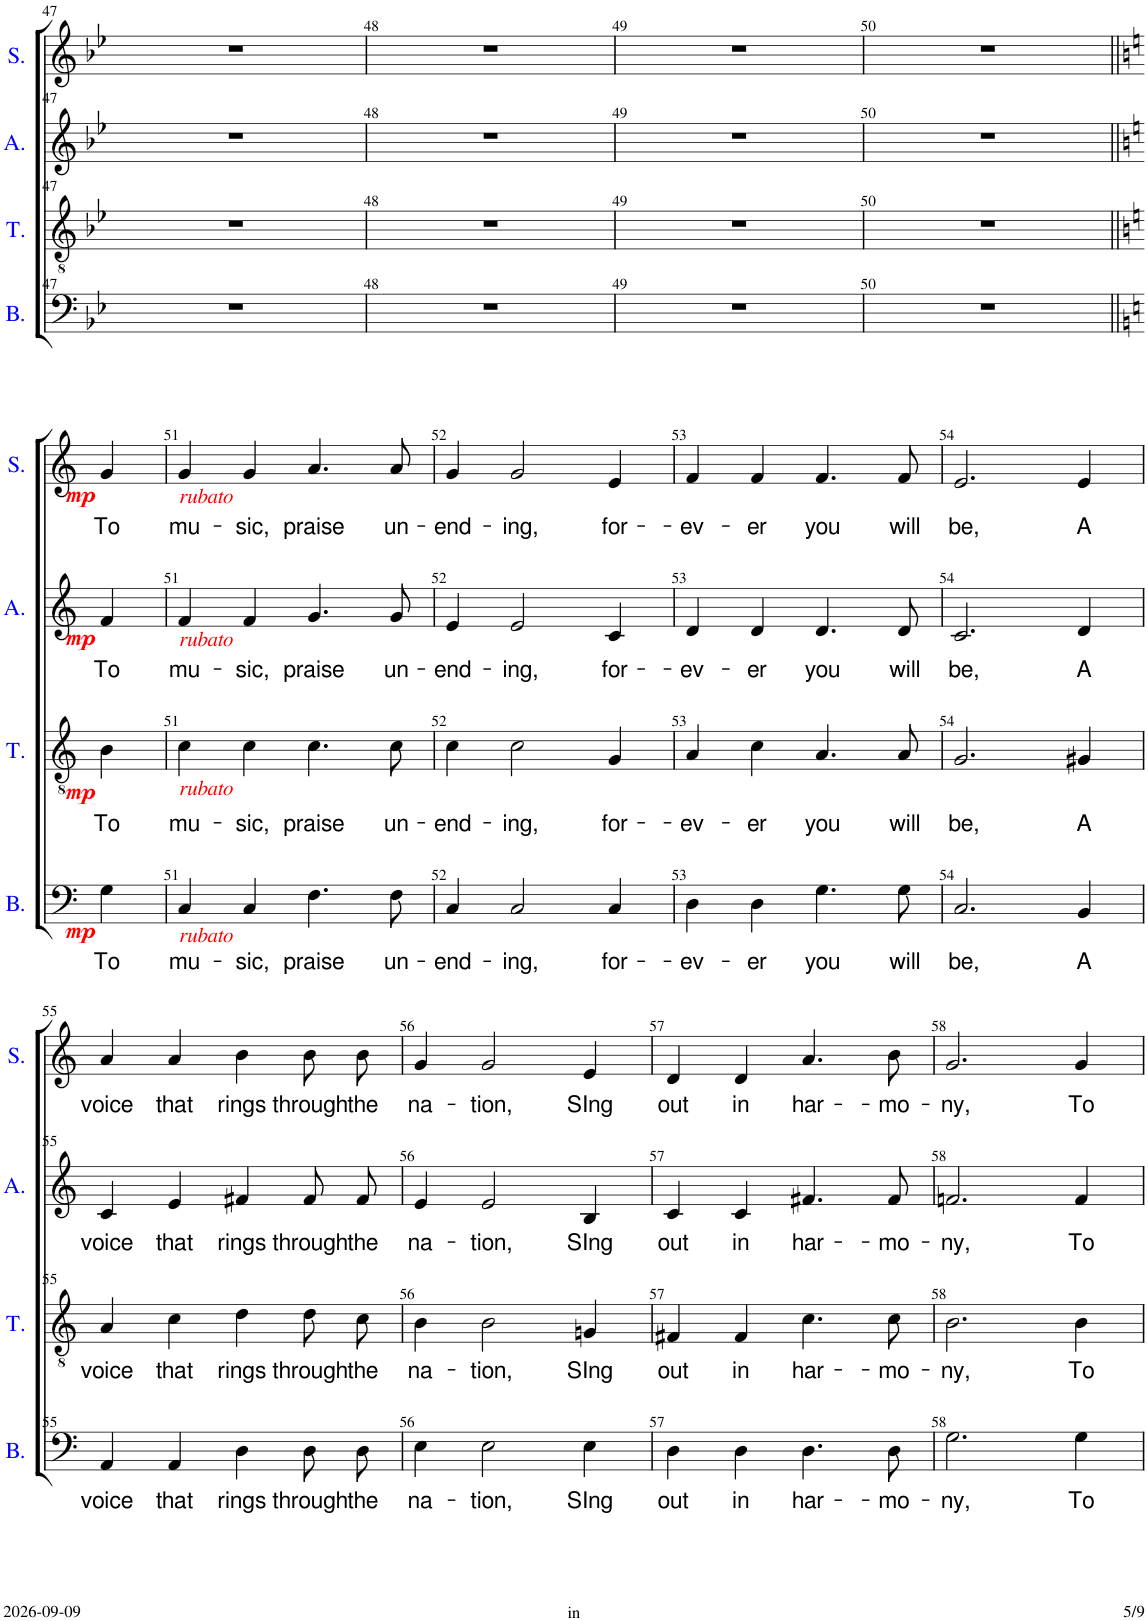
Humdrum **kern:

**kern	**text	**dynam	**kern	**text	**dynam	**kern	**text	**dynam	**kern	**text	**dynam
*part4	*part4	*part4	*part3	*part3	*part3	*part2	*part2	*part2	*part1	*part1	*part1
*staff4	*staff4	*staff4	*staff3	*staff3	*staff3	*staff2	*staff2	*staff2	*staff1	*staff1	*staff1
*I"Bass	*	*	*I"Tenor	*	*	*I"Alto	*	*	*I"Soprano	*	*
*I'B.	*	*	*I'T.	*	*	*I'A.	*	*	*I'S.	*	*
!!LO:PB:g=z
*clefF4	*	*	*clefGv2	*	*	*clefG2	*	*	*clefG2	*	*
*k[b-e-]	*	*	*k[b-e-]	*	*	*k[b-e-]	*	*	*k[b-e-]	*	*
*M4/4	*	*	*M4/4	*	*	*M4/4	*	*	*M4/4	*	*
=47	=47	=47	=47	=47	=47	=47	=47	=47	=47	=47	=47
1r	.	.	1r	.	.	1r	.	.	1r	.	.
=48	=48	=48	=48	=48	=48	=48	=48	=48	=48	=48	=48
1r	.	.	1r	.	.	1r	.	.	1r	.	.
=49	=49	=49	=49	=49	=49	=49	=49	=49	=49	=49	=49
1r	.	.	1r	.	.	1r	.	.	1r	.	.
=50	=50	=50	=50	=50	=50	=50	=50	=50	=50	=50	=50
1r	.	.	1r	.	.	1r	.	.	1r	.	.
!!LO:LB:g=z
=50X1||	=50X1||	=50X1||	=50X1||	=50X1||	=50X1||	=50X1||	=50X1||	=50X1||	=50X1||	=50X1||	=50X1||
*k[]	*	*	*k[]	*	*	*k[]	*	*	*k[]	*	*
!	!LO:LY:b	!LO:DY:b	!	!LO:LY:b	!LO:DY:b	!	!LO:LY:b	!LO:DY:b	!	!LO:LY:b	!LO:DY:b
4G\	To	mp	4B\	To	mp	4f/	To	mp	4g/	To	mp
=51	=51	=51	=51	=51	=51	=51	=51	=51	=51	=51	=51
!	!	!	!	!	!	!	!	!	!LO:TX:b:i:color=#FF0000:t=rubato	!	!
!	!	!	!	!	!	!LO:TX:b:i:color=#FF0000:t=rubato	!	!	!	!	!
!	!	!	!LO:TX:b:i:color=#FF0000:t=rubato	!	!	!	!	!	!	!	!
!LO:TX:b:i:color=#FF0000:t=rubato	!	!	!	!	!	!	!	!	!	!	!
!	!LO:LY:b	!	!	!LO:LY:b	!	!	!LO:LY:b	!	!	!LO:LY:b	!
4C/	mu-	.	4c\	mu-	.	4f/	mu-	.	4g/	mu-	.
!	!LO:LY:b	!	!	!LO:LY:b	!	!	!LO:LY:b	!	!	!LO:LY:b	!
4C/	-sic,	.	4c\	-sic,	.	4f/	-sic,	.	4g/	-sic,	.
!	!LO:LY:b	!	!	!LO:LY:b	!	!	!LO:LY:b	!	!	!LO:LY:b	!
4.F\	praise	.	4.c\	praise	.	4.g/	praise	.	4.a/	praise	.
!	!LO:LY:b	!	!	!LO:LY:b	!	!	!LO:LY:b	!	!	!LO:LY:b	!
8F\	un-	.	8c\	un-	.	8g/	un-	.	8a/	un-	.
=52	=52	=52	=52	=52	=52	=52	=52	=52	=52	=52	=52
!	!LO:LY:b	!	!	!LO:LY:b	!	!	!LO:LY:b	!	!	!LO:LY:b	!
4C/	-end-	.	4c\	-end-	.	4e/	-end-	.	4g/	-end-	.
!	!LO:LY:b	!	!	!LO:LY:b	!	!	!LO:LY:b	!	!	!LO:LY:b	!
2C/	-ing,	.	2c\	-ing,	.	2e/	-ing,	.	2g/	-ing,	.
!	!LO:LY:b	!	!	!LO:LY:b	!	!	!LO:LY:b	!	!	!LO:LY:b	!
4C/	for-	.	4G/	for-	.	4c/	for-	.	4e/	for-	.
=53	=53	=53	=53	=53	=53	=53	=53	=53	=53	=53	=53
!	!LO:LY:b	!	!	!LO:LY:b	!	!	!LO:LY:b	!	!	!LO:LY:b	!
4D\	-ev-	.	4A/	-ev-	.	4d/	-ev-	.	4f/	-ev-	.
!	!LO:LY:b	!	!	!LO:LY:b	!	!	!LO:LY:b	!	!	!LO:LY:b	!
4D\	-er	.	4c\	-er	.	4d/	-er	.	4f/	-er	.
!	!LO:LY:b	!	!	!LO:LY:b	!	!	!LO:LY:b	!	!	!LO:LY:b	!
4.G\	you	.	4.A/	you	.	4.d/	you	.	4.f/	you	.
!	!LO:LY:b	!	!	!LO:LY:b	!	!	!LO:LY:b	!	!	!LO:LY:b	!
8G\	will	.	8A/	will	.	8d/	will	.	8f/	will	.
=54	=54	=54	=54	=54	=54	=54	=54	=54	=54	=54	=54
!	!LO:LY:b	!	!	!LO:LY:b	!	!	!LO:LY:b	!	!	!LO:LY:b	!
2.C/	be,	.	2.G/	be,	.	2.c/	be,	.	2.e/	be,	.
!	!LO:LY:b	!	!	!LO:LY:b	!	!	!LO:LY:b	!	!	!LO:LY:b	!
4BB/	A	.	4G#X/	A	.	4d/	A	.	4e/	A	.
!!LO:LB:g=z
=55	=55	=55	=55	=55	=55	=55	=55	=55	=55	=55	=55
!	!LO:LY:b	!	!	!LO:LY:b	!	!	!LO:LY:b	!	!	!LO:LY:b	!
4AA/	voice	.	4A/	voice	.	4c/	voice	.	4a/	voice	.
!	!LO:LY:b	!	!	!LO:LY:b	!	!	!LO:LY:b	!	!	!LO:LY:b	!
4AA/	that	.	4c\	that	.	4e/	that	.	4a/	that	.
!	!LO:LY:b	!	!	!LO:LY:b	!	!	!LO:LY:b	!	!	!LO:LY:b	!
4D\	rings	.	4d\	rings	.	4f#X/	rings	.	4b\	rings	.
!	!LO:LY:b	!	!	!LO:LY:b	!	!	!LO:LY:b	!	!	!LO:LY:b	!
8D\L	through	.	8d\L	through	.	8f#/L	through	.	8b\L	through	.
!	!LO:LY:b	!	!	!LO:LY:b	!	!	!LO:LY:b	!	!	!LO:LY:b	!
8D\J	the	.	8c\J	the	.	8f#/J	the	.	8b\J	the	.
=56	=56	=56	=56	=56	=56	=56	=56	=56	=56	=56	=56
!	!LO:LY:b	!	!	!LO:LY:b	!	!	!LO:LY:b	!	!	!LO:LY:b	!
4E\	na-	.	4B\	na-	.	4e/	na-	.	4g/	na-	.
!	!LO:LY:b	!	!	!LO:LY:b	!	!	!LO:LY:b	!	!	!LO:LY:b	!
2E\	-tion,	.	2B\	-tion,	.	2e/	-tion,	.	2g/	-tion,	.
!	!LO:LY:b	!	!	!LO:LY:b	!	!	!LO:LY:b	!	!	!LO:LY:b	!
4E\	SIng	.	4Gn/	SIng	.	4B/	SIng	.	4e/	SIng	.
=57	=57	=57	=57	=57	=57	=57	=57	=57	=57	=57	=57
!	!LO:LY:b	!	!	!LO:LY:b	!	!	!LO:LY:b	!	!	!LO:LY:b	!
4D\	out	.	4F#X/	out	.	4c/	out	.	4d/	out	.
!	!LO:LY:b	!	!	!LO:LY:b	!	!	!LO:LY:b	!	!	!LO:LY:b	!
4D\	in	.	4F#/	in	.	4c/	in	.	4d/	in	.
!	!LO:LY:b	!	!	!LO:LY:b	!	!	!LO:LY:b	!	!	!LO:LY:b	!
4.D\	har-	.	4.c\	har-	.	4.f#X/	har-	.	4.a/	har-	.
!	!LO:LY:b	!	!	!LO:LY:b	!	!	!LO:LY:b	!	!	!LO:LY:b	!
8D\	-mo-	.	8c\	-mo-	.	8f#/	-mo-	.	8b\	-mo-	.
=58	=58	=58	=58	=58	=58	=58	=58	=58	=58	=58	=58
!	!LO:LY:b	!	!	!LO:LY:b	!	!	!LO:LY:b	!	!	!LO:LY:b	!
2.G\	-ny,	.	2.B\	-ny,	.	2.fn/	-ny,	.	2.g/	-ny,	.
!	!LO:LY:b	!	!	!LO:LY:b	!	!	!LO:LY:b	!	!	!LO:LY:b	!
4G\	To	.	4B\	To	.	4f/	To	.	4g/	To	.
=	=	=	=	=	=	=	=	=	=	=	=
*-	*-	*-	*-	*-	*-	*-	*-	*-	*-	*-	*-
